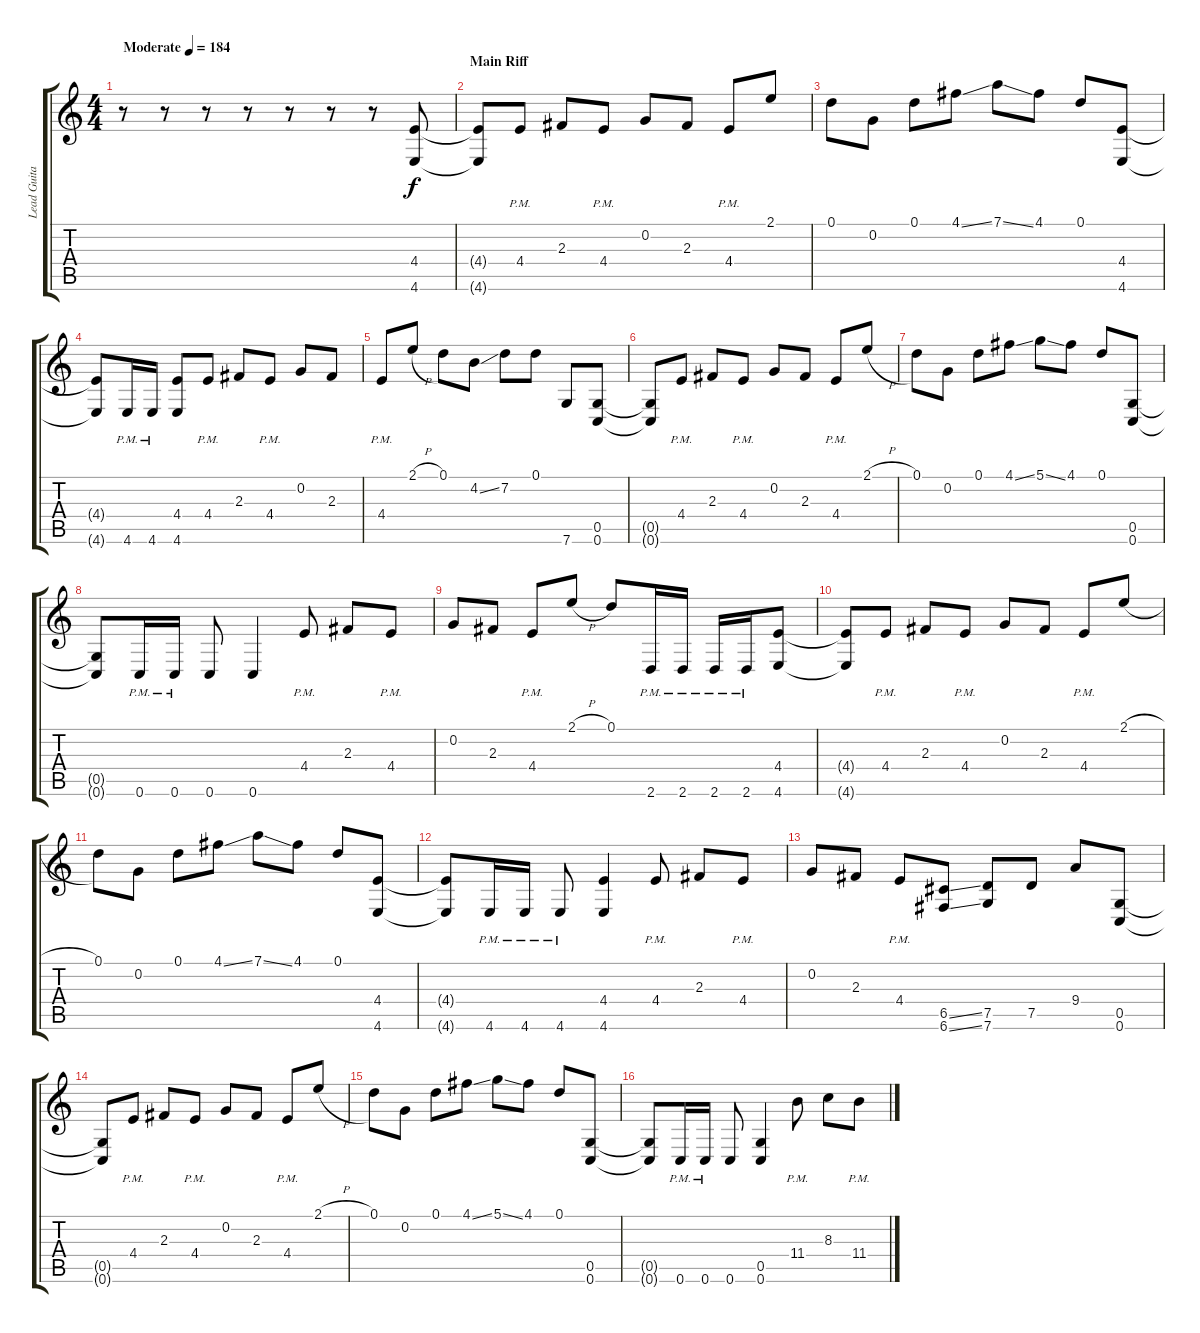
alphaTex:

\track ("Lead Guitar" "Lead Guita") {instrument distortionguitar}
\staff {score tabs}
\tuning (D4 G3 E3 C3 G2 C2) {hide}
\ts (4 4)
\tempo (184 "Moderate")
\clef g2
\ks c
r.8{dy f instrument distortionguitar} r.8 r.8 r.8 r.8 r.8 r.8 (4.4 4.6).8 |
\section ("" "Main Riff")
(4.4{t} 4.6{t}).8 4.4{pm}.8 2.3.8 4.4{pm}.8 0.2.8 2.3.8 4.4{pm}.8 2.1.8 |
0.1.8 0.2.8 0.1.8 4.1{ss}.8 7.1{ss}.8 4.1.8 0.1.8 (4.4 4.6).8 |
(4.4{t} 4.6{t}).8 4.6{pm}.16 4.6{pm}.16 (4.4 4.6).8 4.4{pm}.8 2.3.8 4.4{pm}.8 0.2.8 2.3.8 |
4.4{pm}.8 2.1{h}.8 0.1.8 4.2{ss}.8 7.2.8 0.1.8 7.6.8 (0.5 0.6).8 |
(0.5{t} 0.6{t}).8 4.4{pm}.8 2.3.8 4.4{pm}.8 0.2.8 2.3.8 4.4{pm}.8 2.1{h}.8 |
0.1.8 0.2.8 0.1.8 4.1{ss}.8 5.1{ss}.8 4.1.8 0.1.8 (0.5 0.6).8 |
(0.5{t} 0.6{t}).8 0.6{pm}.16 0.6{pm}.16 0.6.8 0.6.4 4.4{pm}.8 2.3.8 4.4{pm}.8 |
0.2.8 2.3.8 4.4{pm}.8 2.1{h}.8 0.1.8 2.6{pm}.16 2.6{pm}.16 2.6{pm}.16 2.6{pm}.16 (4.4 4.6).8 |
(4.4{t} 4.6{t}).8 4.4{pm}.8 2.3.8 4.4{pm}.8 0.2.8 2.3.8 4.4{pm}.8 2.1{h}.8 |
0.1.8 0.2.8 0.1.8 4.1{ss}.8 7.1{ss}.8 4.1.8 0.1.8 (4.4 4.6).8 |
(4.4{t} 4.6{t}).8 4.6{pm}.16 4.6{pm}.16 4.6{pm}.8 (4.4 4.6).4 4.4{pm}.8 2.3.8 4.4{pm}.8 |
0.2.8 2.3.8 4.4{pm}.8 (6.5{ss} 6.6{ss}).8 (7.5 7.6).8 7.5.8 9.4.8 (0.5 0.6).8 |
(0.5{t} 0.6{t}).8 4.4{pm}.8 2.3.8 4.4{pm}.8 0.2.8 2.3.8 4.4{pm}.8 2.1{h}.8 |
0.1.8 0.2.8 0.1.8 4.1{ss}.8 5.1{ss}.8 4.1.8 0.1.8 (0.5 0.6).8 |
(0.5{t} 0.6{t}).8 0.6{pm}.16 0.6{pm}.16 0.6.8 (0.5 0.6).4 11.4{pm}.8 8.3.8 11.4{pm}.8
